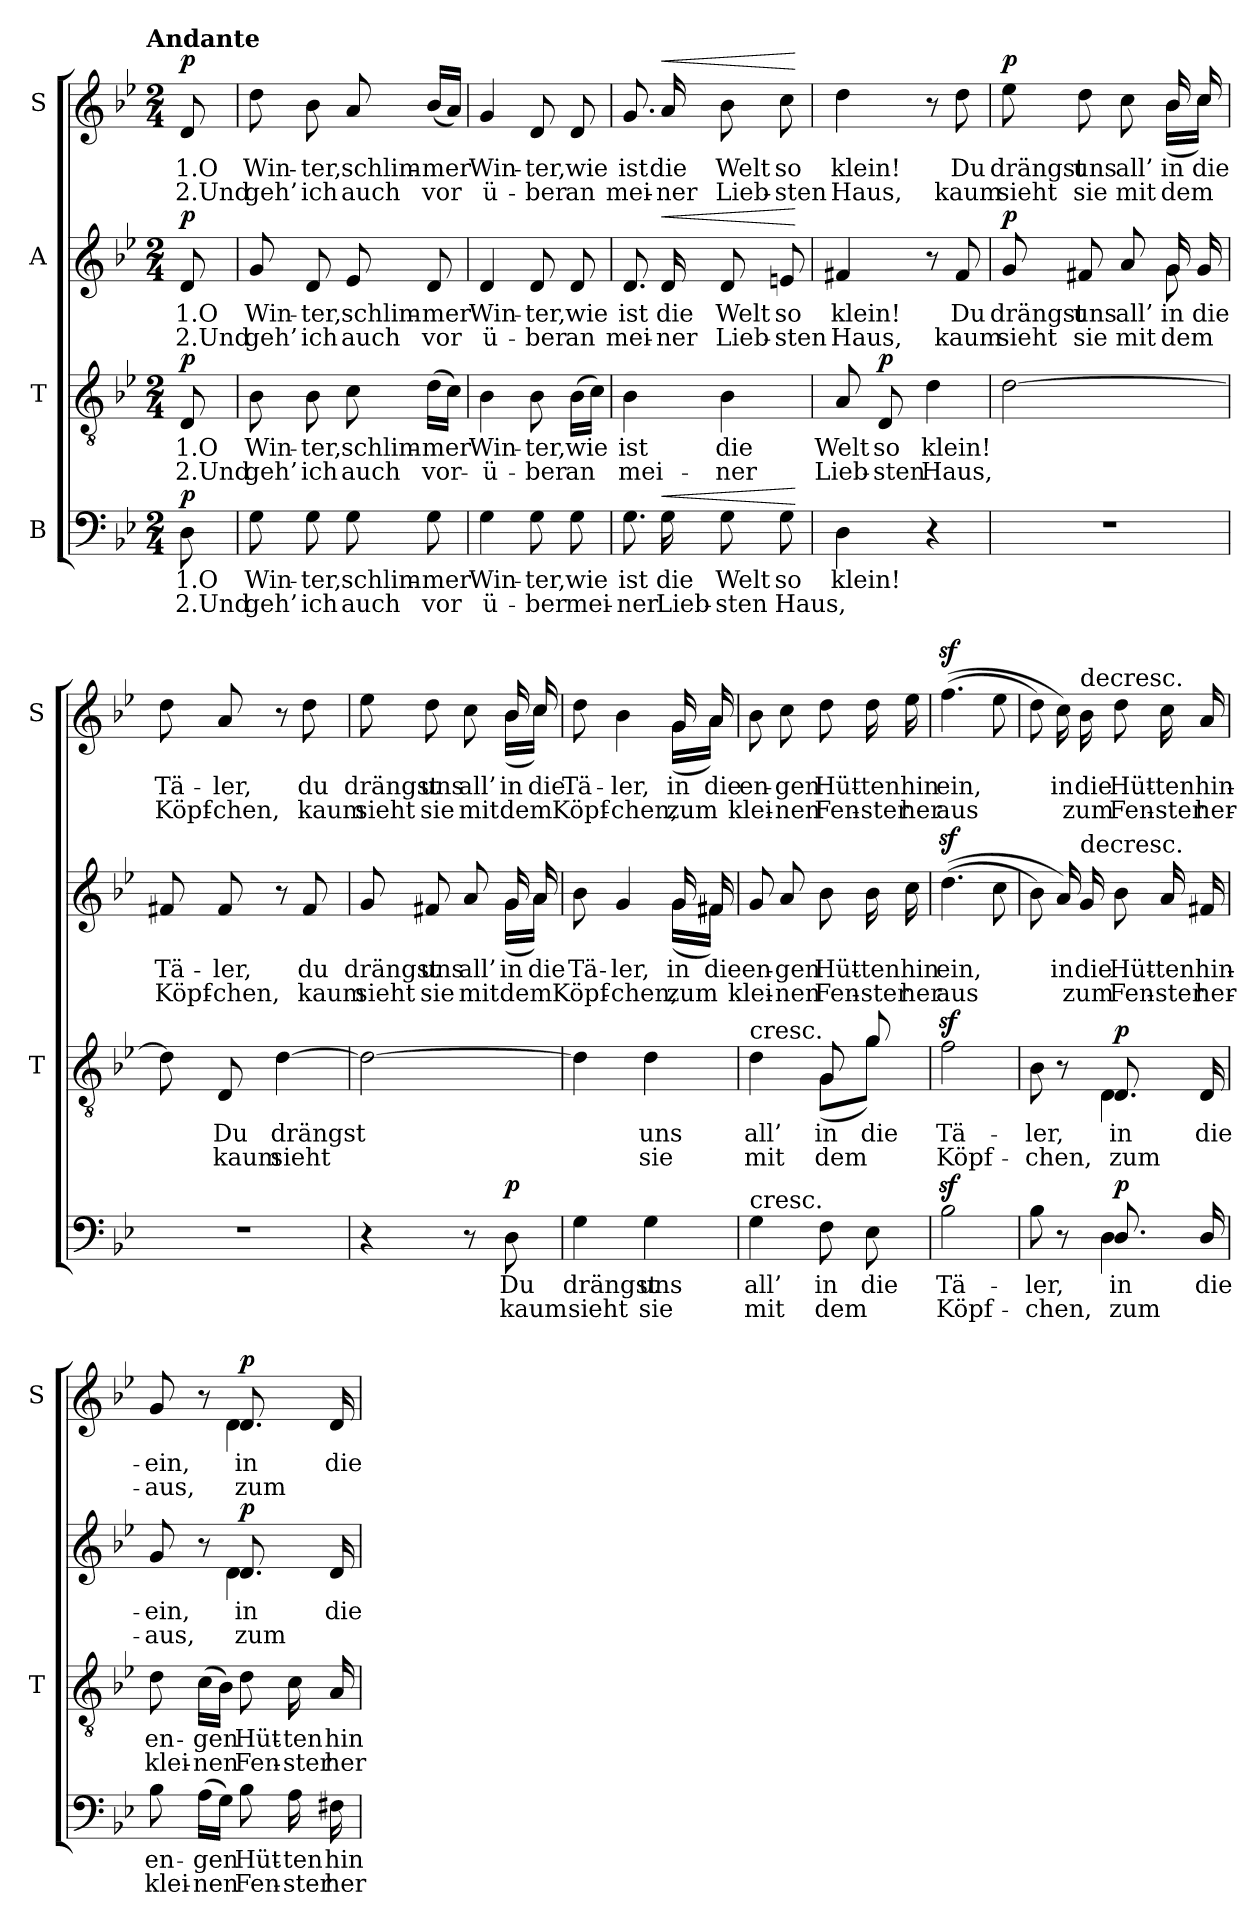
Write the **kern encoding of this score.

**kern	**text	**text	**dynam	**kern	**text	**text	**dynam	**kern	**text	**text	**dynam	**kern	**text	**text	**dynam
*part4	*part4	*part4	*part4	*part3	*part3	*part3	*part3	*part2	*part2	*part2	*part2	*part1	*part1	*part1	*part1
*staff4	*staff4	*staff4	*staff4	*staff3	*staff3	*staff3	*staff3	*staff2	*staff2	*staff2	*staff2	*staff1	*staff1	*staff1	*staff1
*I"B	*	*	*	*I"T	*	*	*	*I"A	*	*	*	*I"S	*	*	*
*	*	*	*	*I'T	*	*	*	*	*	*	*	*I'S	*	*	*
*clefF4	*	*	*	*clefGv2	*	*	*	*clefG2	*	*	*	*clefG2	*	*	*
*k[b-e-]	*	*	*	*k[b-e-]	*	*	*	*k[b-e-]	*	*	*	*k[b-e-]	*	*	*
*g:	*	*	*	*g:	*	*	*	*g:	*	*	*	*g:	*	*	*
!!LO:TX:omd:t=Andante
*M2/4	*	*	*	*M2/4	*	*	*	*M2/4	*	*	*	*M2/4	*	*	*
*MM72	*	*	*	*MM72	*	*	*	*MM72	*	*	*	*MM72	*	*	*
=1	=1	=1	=1	=1	=1	=1	=1	=1	=1	=1	=1	=1	=1	=1	=1
!	!	!	!LO:DY:a	!	!	!	!LO:DY:a	!	!	!	!LO:DY:a	!	!	!	!LO:DY:a
8D	1.O	2.Und	p	8D	1.O	2.Und	p	8d	1.O	2.Und	p	8d	1.O	2.Und	p
=	=	=	=	=	=	=	=	=	=	=	=	=	=	=	=
8G	Win-	geh’	.	8B-	Win-	geh’	.	8g	Win-	geh’	.	8dd	Win-	geh’	.
8G	-ter,	ich	.	8B-	-ter,	ich	.	8d	-ter,	ich	.	8b-	-ter,	ich	.
8G	schlim-	auch	.	8c	schlim-	auch	.	8e-	schlim-	auch	.	8a	schlim-	auch	.
8G	-mer	-vor	.	(16dLL	-mer	vor-	.	8d	-mer	-vor	.	(16b-LL	-mer	-vor	.
.	.	.	.	16cJJ)	.	.	.	.	.	.	.	16aJJ)	.	.	.
=	=	=	=	=	=	=	=	=	=	=	=	=	=	=	=
4G	Win-	ü-	.	4B-	Win-	-ü-	.	4d	Win-	ü-	.	4g	Win-	ü-	.
8G	-ter,	-ber	.	8B-	-ter,	-ber	.	8d	-ter,	-ber	.	8d	-ter,	-ber	.
8G	wie	mei-	.	(16B-LL	wie	an	.	8d	wie	an	.	8d	wie	an	.
.	.	.	.	16cJJ)	.	.	.	.	.	.	.	.	.	.	.
=	=	=	=	=	=	=	=	=	=	=	=	=	=	=	=
8.G	ist	-ner	.	4B-	ist	mei-	.	8.d	ist	mei-	.	8.g	ist	mei-	.
!	!	!	!LO:HP:a	!	!	!	!	!	!	!	!LO:HP:a	!	!	!	!LO:HP:a
16G	die	Lieb-	<	.	.	.	.	16d	die	-ner	<	16a	die	-ner	<
8G	Welt	-sten	.	4B-	die	-ner	.	8d	Welt	Lieb-	.	8b-	Welt	Lieb-	.
8G	so	Haus,	.	.	.	.	.	8en	so	-sten	.	8cc	so	-sten	.
.	.	.	[	.	.	.	.	.	.	.	[	.	.	.	[
=	=	=	=	=	=	=	=	=	=	=	=	=	=	=	=
4D	klein!	.	.	8A	Welt	Lieb-	.	4f#X	klein!	Haus,	.	4dd	klein!	Haus,	.
!	!	!	!	!	!	!	!LO:DY:a	!	!	!	!	!	!	!	!
.	.	.	.	8D	so	-sten	p	.	.	.	.	.	.	.	.
4r	.	.	.	4d	klein!	Haus,	.	8r	.	.	.	8r	.	.	.
.	.	.	.	.	.	.	.	8f#	Du	kaum	.	8dd	Du	kaum	.
=	=	=	=	=	=	=	=	=	=	=	=	=	=	=	=
*	*	*	*	*	*	*	*	*^	*	*	*	*^	*	*	*
!	!	!	!	!	!	!	!	!	!	!	!	!LO:DY:a	!	!	!	!	!LO:DY:a
2r	.	.	.	[2d	.	.	.	8g	4.ryy	drängst	sieht	p	8ee-	4.ryy	drängst	sieht	p
.	.	.	.	.	.	.	.	8f#X	.	uns	sie	.	8dd	.	uns	sie	.
.	.	.	.	.	.	.	.	8a	.	all’	mit	.	8cc	.	all’	mit	.
.	.	.	.	.	.	.	.	16g	8g	in	dem	.	16b-	(16b-LL	in	dem	.
.	.	.	.	.	.	.	.	16g	.	die	.	.	16cc	16ccJJ)	die	.	.
*	*	*	*	*	*	*	*	*v	*v	*	*	*	*	*	*	*	*
*	*	*	*	*	*	*	*	*	*	*	*	*v	*v	*	*	*
=	=	=	=	=	=	=	=	=	=	=	=	=	=	=	=
2r	.	.	.	8d]	.	.	.	8f#X	Tä-	Köpf-	.	8dd	Tä-	Köpf-	.
.	.	.	.	8D	Du	kaum	.	8f#	-ler,	-chen,	.	8a	-ler,	-chen,	.
.	.	.	.	[4d	drängst	sieht	.	8r	.	.	.	8r	.	.	.
.	.	.	.	.	.	.	.	8f#	du	kaum	.	8dd	du	kaum	.
=	=	=	=	=	=	=	=	=	=	=	=	=	=	=	=
*	*	*	*	*	*	*	*	*^	*	*	*	*^	*	*	*
4r	.	.	.	2d_	.	.	.	8g	4.ryy	drängst	sieht	.	8ee-	4.ryy	drängst	sieht	.
.	.	.	.	.	.	.	.	8f#X	.	uns	sie	.	8dd	.	uns	sie	.
8r	.	.	.	.	.	.	.	8a	.	all’	mit	.	8cc	.	all’	mit	.
!	!	!	!LO:DY:a	!	!	!	!	!	!	!	!	!	!	!	!	!	!
8D	Du	kaum	p	.	.	.	.	16g	(16gLL	in	dem	.	16b-	(16b-LL	in	dem	.
.	.	.	.	.	.	.	.	16a	16aJJ)	die	.	.	16cc	16ccJJ)	die	.	.
=	=	=	=	=	=	=	=	=	=	=	=	=	=	=	=	=	=
4G	drängst	sieht	.	4d]	.	.	.	8b-	4.ryy	Tä-	Köpf-	.	8dd	4.ryy	Tä-	Köpf-	.
.	.	.	.	.	.	.	.	4g	.	-ler,	-chen,	.	4b-	.	-ler,	-chen,	.
4G	uns	sie	.	4d	uns	sie	.	.	.	.	.	.	.	.	.	.	.
.	.	.	.	.	.	.	.	16g	(16gLL	in	zum	.	16g	(16gLL	in	zum	.
.	.	.	.	.	.	.	.	16f#X	16f#XJJ)	die	.	.	16a	16aJJ)	die	.	.
=	=	=	=	=	=	=	=	=	=	=	=	=	=	=	=	=	=
*	*	*	*	*^	*	*	*	*	*	*	*	*	*	*	*	*	*
!	!	!	!	!	!	!	!	!	!	!	!	!	!	!LO:TX:a:t=cresc.	!	!	!	!
!	!	!	!	!	!	!	!	!	!LO:TX:a:t=cresc.	!	!	!	!	!	!	!	!	!
!	!	!	!	!LO:TX:a:t=cresc.	!	!	!	!	!	!	!	!	!	!	!	!	!	!
!LO:TX:a:t=cresc.	!	!	!	!	!	!	!	!	!	!	!	!	!	!	!	!	!	!
*	*	*	*	*	*	*	*	*	*v	*v	*	*	*	*	*	*	*	*
*	*	*	*	*	*	*	*	*	*	*	*	*	*v	*v	*	*	*
4G	all’	mit	.	4d	4ryy	all’	mit	.	8g	en-	klei-	.	8b-	en-	klei-	.
.	.	.	.	.	.	.	.	.	8a	-gen	-nen	.	8cc	-gen	-nen	.
8F	in	dem	.	8G	(8GL	in	dem	.	8b-	Hüt-	Fen-	.	8dd	Hüt-	Fen-	.
8E-	die	.	.	8g	8gJ)	die	.	.	16b-	-ten	-ster	.	16dd	-ten	-ster	.
.	.	.	.	.	.	.	.	.	16cc	hin	her	.	16ee-	hin	her	.
*	*	*	*	*v	*v	*	*	*	*	*	*	*	*	*	*	*
=	=	=	=	=	=	=	=	=	=	=	=	=	=	=	=
2B-z>	Tä-	Köpf-	.	2fz>	Tä-	Köpf-	.	((4.ddz>	-ein,	-aus	.	((4.ffz>	-ein,	-aus	.
.	.	.	.	.	.	.	.	8cc	.	.	.	8ee-	.	.	.
=	=	=	=	=	=	=	=	=	=	=	=	=	=	=	=
*^	*	*	*	*^	*	*	*	*	*	*	*	*	*	*	*
8B-	4ryy	-ler,	-chen,	.	8B-	4ryy	-ler,	-chen,	.	8b-)	.	.	.	8dd)	.	.	.
8r	.	.	.	.	8r	.	.	.	.	16a)	in	.	.	16cc)	in	.	.
!	!	!	!	!	!	!	!	!	!	!	!	!	!	!LO:TX:a:t=decresc.	!	!	!
!	!	!	!	!	!	!	!	!	!	!LO:TX:a:t=decresc.	!	!	!	!	!	!	!
.	.	.	.	.	.	.	.	.	.	16g	die	zum	.	16b-	die	zum	.
!	!	!	!	!LO:DY:a	!	!	!	!	!LO:DY:a	!	!	!	!	!	!	!	!
8.D	4D	in	zum	p	8.D	4D	in	zum	p	8b-	Hüt-	Fen-	.	8dd	Hüt-	Fen-	.
.	.	.	.	.	.	.	.	.	.	16a	-ten	-ster	.	16cc	-ten	-ster	.
16D	.	die	.	.	16D	.	die	.	.	16f#X	hin-	her-	.	16a	hin-	her-	.
*v	*v	*	*	*	*	*	*	*	*	*	*	*	*	*	*	*	*
*	*	*	*	*v	*v	*	*	*	*	*	*	*	*	*	*	*
=	=	=	=	=	=	=	=	=	=	=	=	=	=	=	=
*	*	*	*	*	*	*	*	*^	*	*	*	*^	*	*	*
8B-	en-	klei-	.	8d	en-	klei-	.	8g	4ryy	-ein,	-aus,	.	8g	4ryy	-ein,	-aus,	.
(16ALL	-gen	-nen	.	(16cLL	-gen	-nen	.	8r	.	.	.	.	8r	.	.	.	.
16GJJ)	.	.	.	16B-JJ)	.	.	.	.	.	.	.	.	.	.	.	.	.
!	!	!	!	!	!	!	!	!	!	!	!	!LO:DY:a	!	!	!	!	!LO:DY:a
8B-	Hüt-	Fen-	.	8d	Hüt-	Fen-	.	8.d	4d	in	zum	p	8.d	4d	in	zum	p
16A	-ten	-ster	.	16c	-ten	-ster	.	.	.	.	.	.	.	.	.	.	.
16F#X	hin	her	.	16A	hin-	her-	.	16d	.	die	.	.	16d	.	die	.	.
*	*	*	*	*	*	*	*	*v	*v	*	*	*	*	*	*	*	*
*	*	*	*	*	*	*	*	*	*	*	*	*v	*v	*	*	*
=	=	=	=	=	=	=	=	=	=	=	=	=	=	=	=
*-	*-	*-	*-	*-	*-	*-	*-	*-	*-	*-	*-	*-	*-	*-	*-
